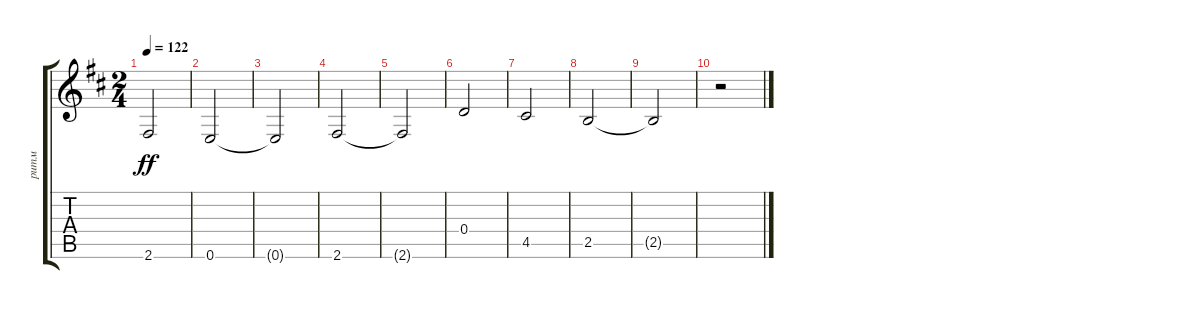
\track ("ритм" "ритм") {instrument acousticguitarsteel}
\staff {score tabs}
\tuning (E4 B3 G3 D3 A2 E2) {hide}
\ts (2 4)
\tempo 122
\clef g2
\ks bminor
2.6.2{dy ff} |
0.6.2 |
0.6{t}.2 |
2.6.2 |
2.6{t}.2 |
0.4.2 |
4.5.2 |
2.5.2 |
2.5{t}.2 |
r.2
